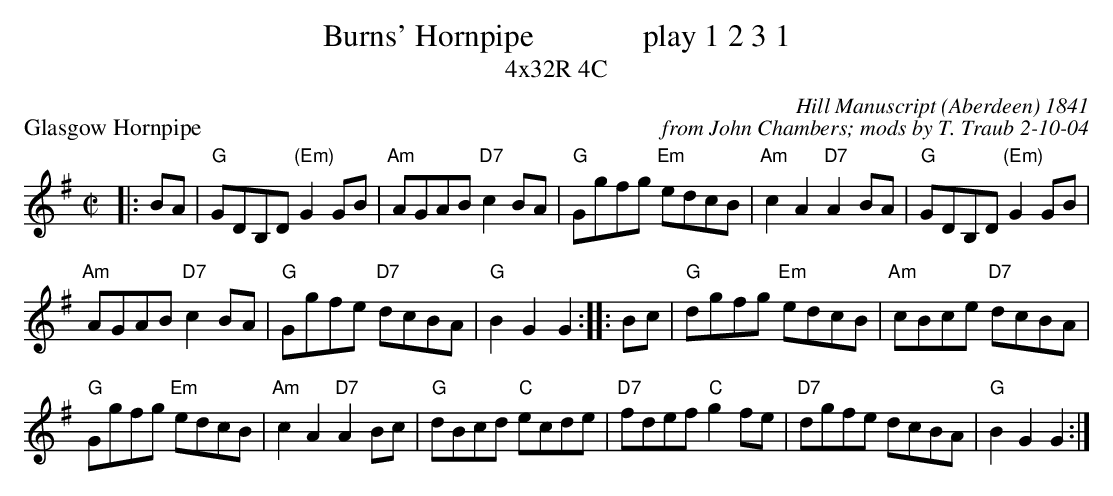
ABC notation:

X:1
T: Burns' Hornpipe              play 1 2 3 1
T: 4x32R 4C
P: Glasgow Hornpipe
C: Hill Manuscript (Aberdeen) 1841
C: from John Chambers; mods by T. Traub 2-10-04
M: C|
L: 1/8
K: G
|: BA | "G"GDB,D "(Em)"G2GB | "Am"AGAB "D7"c2BA | "G"Ggfg "Em"edcB | "Am"c2A2 "D7"A2BA|\
"G"GDB,D "(Em)"G2GB |
 "Am"AGAB "D7"c2BA | "G"Ggfe "D7"dcBA | "G"B2G2 G2 :|\
|: Bc| "G"dgfg "Em"edcB | "Am"cBce "D7"dcBA |
 "G"Ggfg "Em"edcB | "Am"c2A2 "D7"A2Bc | \
"G"dBcd "C"ecde | "D7"fdef "C"g2 fe | "D7"dgfe dcBA | "G"B2G2 G2 :|
